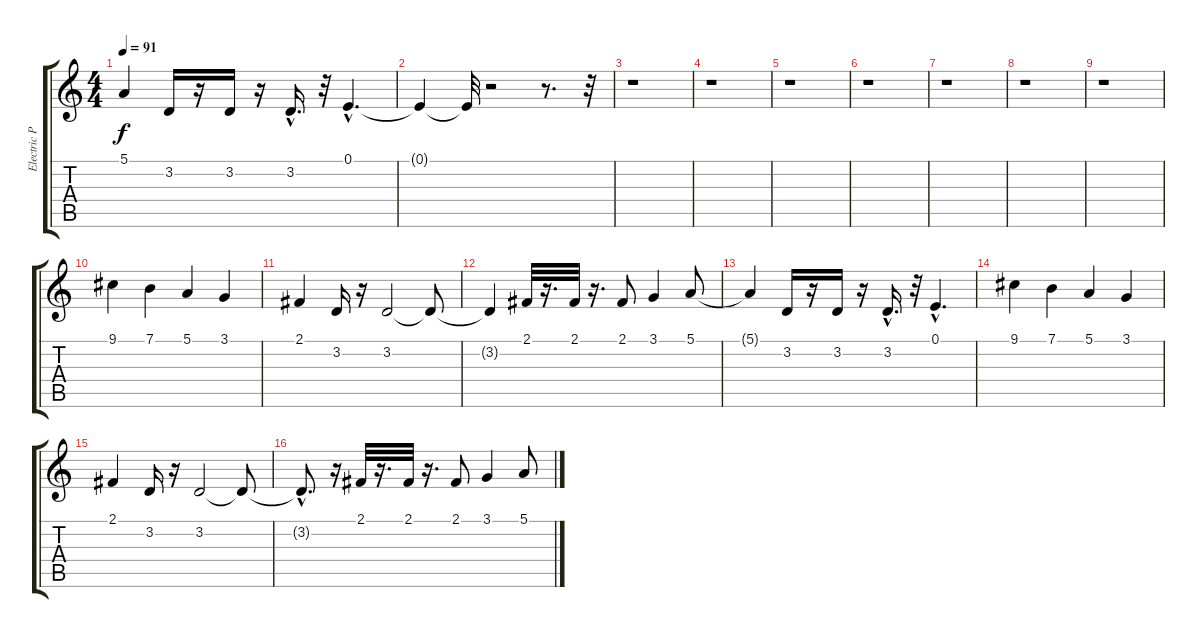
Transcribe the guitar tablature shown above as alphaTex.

\track ("Electric Piano" "Electric P") {instrument electricgrandpiano}
\staff {score tabs}
\tuning (E4 B3 G3 D3 A2 E2) {hide}
\ts (4 4)
\tempo 91
\clef g2
\ks c
5.1{t}.4{dy f} 3.2.16 r.16 3.2.16 r.16 3.2{hac}.16{d} r.32 0.1{hac}.4{d} |
0.1{t}.4 0.1{t}.32 r.2 r.8{d} r.32 |
r.1 |
r.1 |
r.1 |
r.1 |
r.1 |
r.1 |
r.1 |
9.1.4 7.1.4 5.1.4 3.1.4 |
2.1.4 3.2.16 r.16 3.2.2 3.2{t}.8 |
3.2{t}.4 2.1.32 r.16{d} 2.1.32 r.16{d} 2.1.8 3.1.4 5.1.8 |
5.1{t}.4 3.2.16 r.16 3.2.16 r.16 3.2{hac}.16{d} r.32 0.1{hac}.4{d} |
9.1.4 7.1.4 5.1.4 3.1.4 |
2.1.4 3.2.16 r.16 3.2.2 3.2{t}.8 |
3.2{hac t}.8{d} r.16 2.1.32 r.16{d} 2.1.32 r.16{d} 2.1.8 3.1.4 5.1.8
